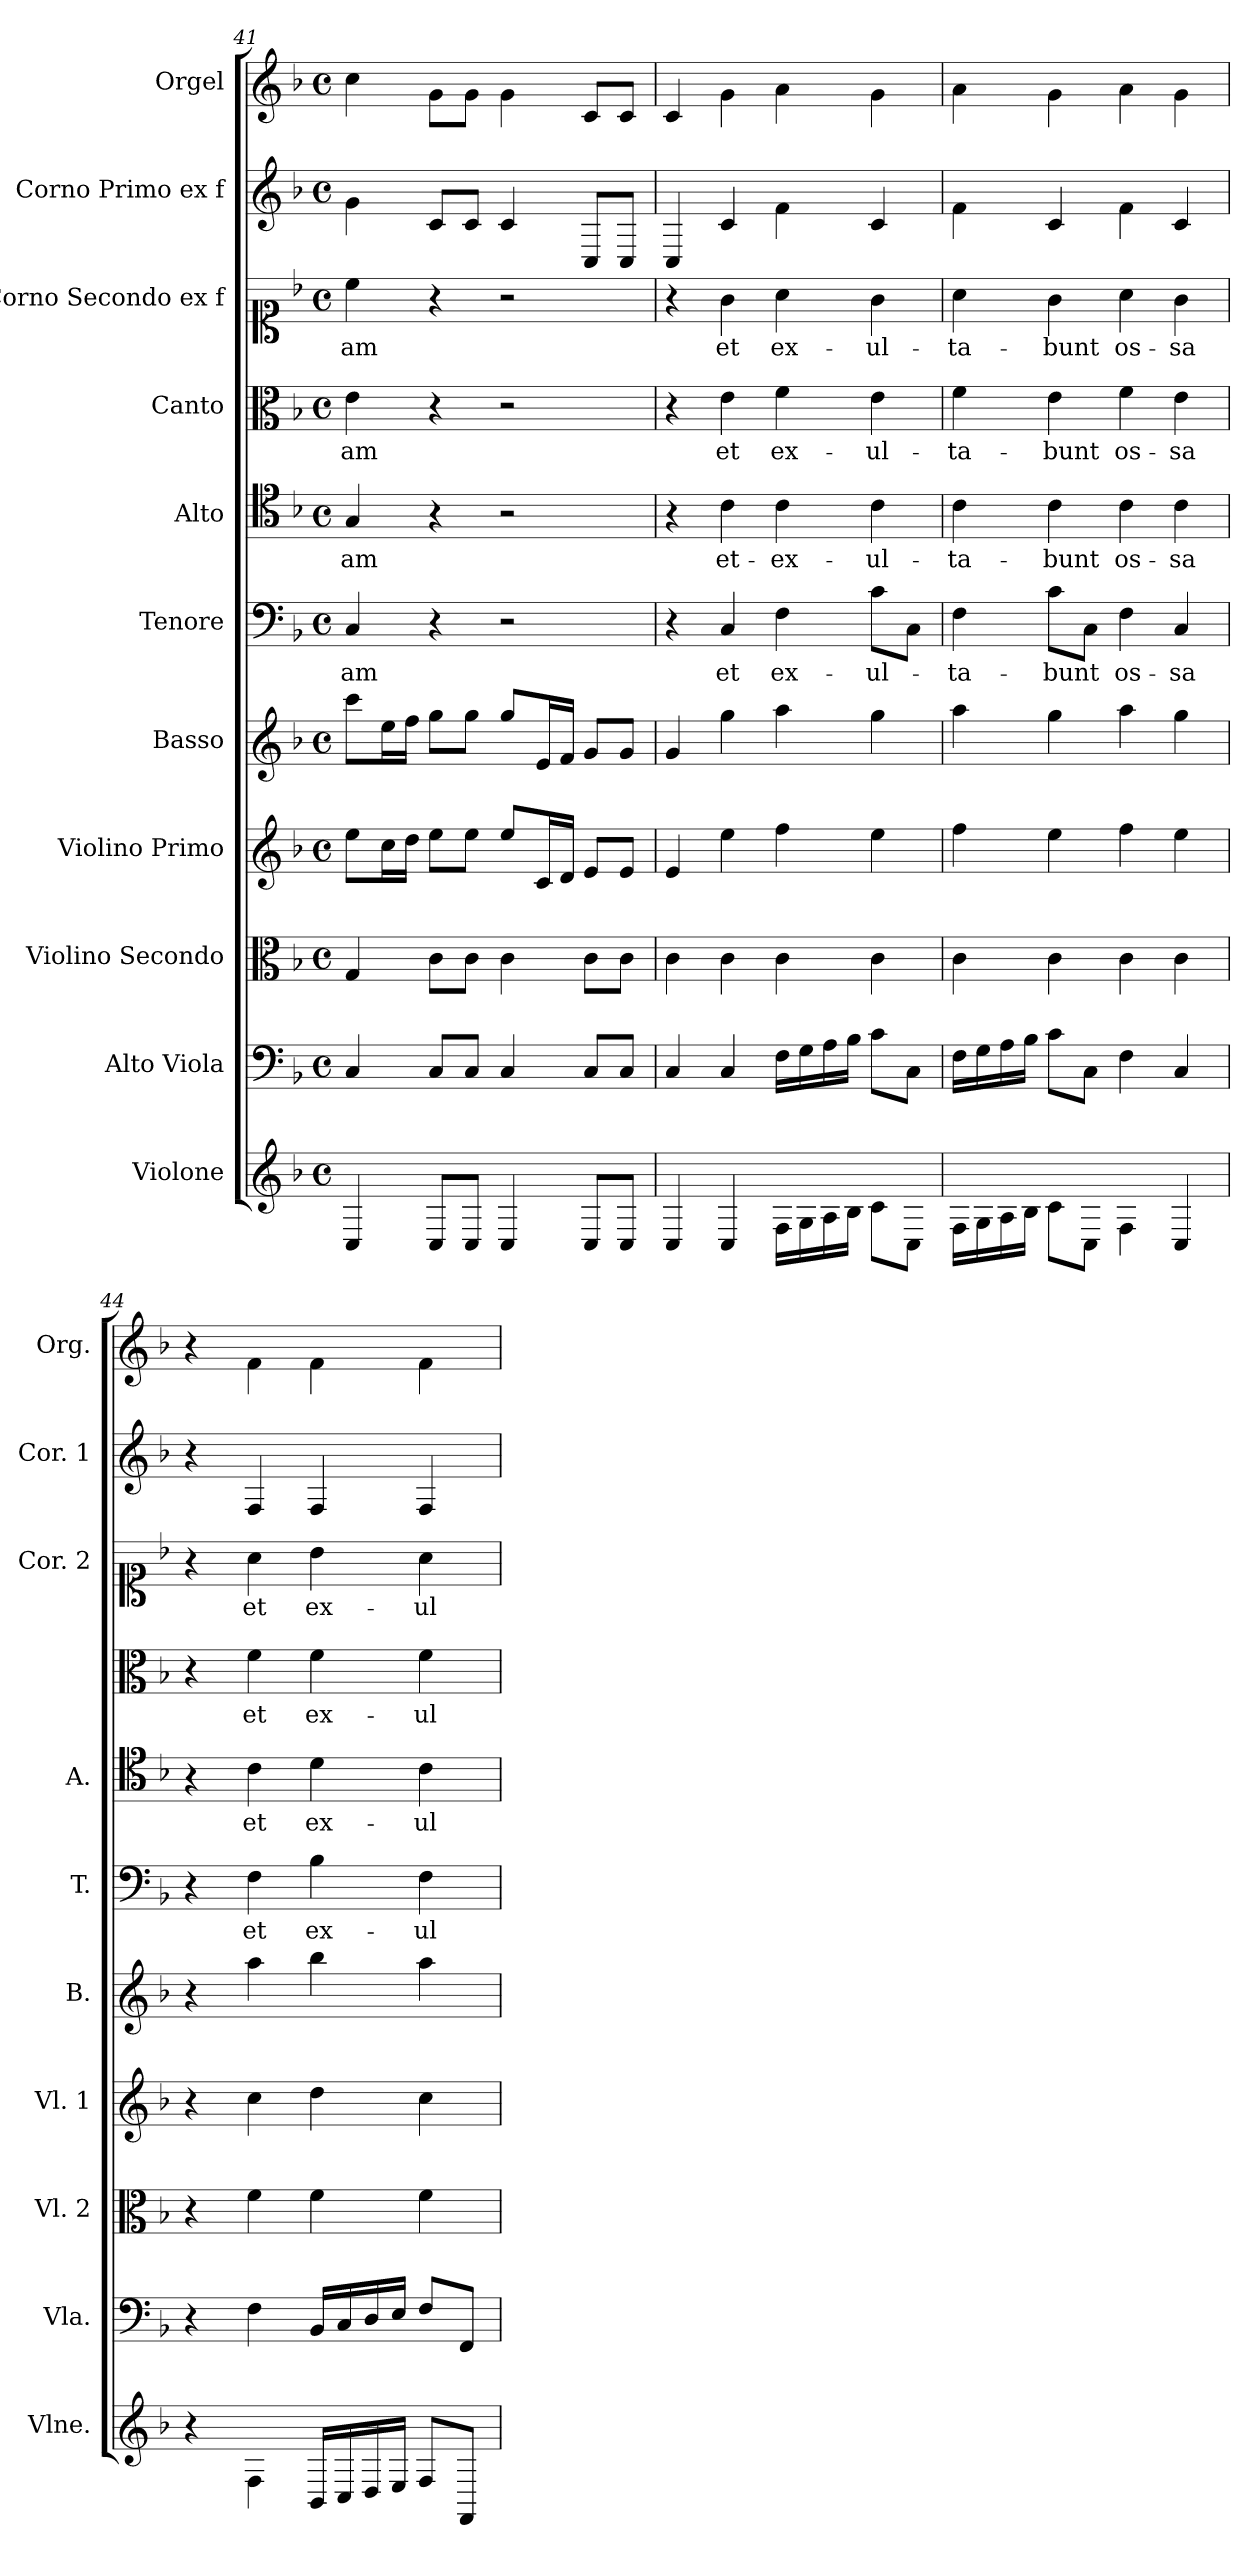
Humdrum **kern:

**kern	**kern	**kern	**kern	**kern	**kern	**text	**kern	**text	**kern	**text	**kern	**text	**kern	**kern
*part11	*part10	*part9	*part8	*part7	*part6	*part6	*part5	*part5	*part4	*part4	*part3	*part3	*part2	*part1
*staff11	*staff10	*staff9	*staff8	*staff7	*staff6	*staff6	*staff5	*staff5	*staff4	*staff4	*staff3	*staff3	*staff2	*staff1
*I"Violone	*I"Alto Viola	*I"Violino Secondo	*I"Violino Primo	*I"Basso	*I"Tenore	*	*I"Alto	*	*I"Canto	*	*I"Corno Secondo ex f	*	*I"Corno Primo ex f	*I"Orgel
*I'Vlne.	*I'Vla.	*I'Vl. 2	*I'Vl. 1	*I'B.	*I'T.	*	*I'A.	*	*	*	*I'Cor. 2	*	*I'Cor. 1	*I'Org.
!!LO:PB:g=z
*clefG2	*clefF4	*clefC3	*clefG2	*clefG2	*clefF4	*	*clefC4	*	*clefC3	*	*clefC1	*	*clefG2	*clefG2
*	*ITrd7c12	*	*	*	*	*	*	*	*	*	*	*	*ITrd0c7	*ITrd0c7
*k[b-]	*k[b-]	*k[b-]	*k[b-]	*k[b-]	*k[b-]	*	*k[b-]	*	*k[b-]	*	*k[b-]	*	*k[b-]	*k[b-]
*M4/4	*M4/4	*M4/4	*M4/4	*M4/4	*M4/4	*	*M4/4	*	*M4/4	*	*M4/4	*	*M4/4	*M4/4
*met(c)	*met(c)	*met(c)	*met(c)	*met(c)	*met(c)	*	*met(c)	*	*met(c)	*	*met(c)	*	*met(c)	*met(c)
=41	=41	=41	=41	=41	=41	=41	=41	=41	=41	=41	=41	=41	=41	=41
4C/	4CC/	4G/	8ee\L	8ccc\L	4C/	-am	4G/	-am	4e\	-am	4cc\	-am	4g\	4cc\
.	.	.	16cc\L	16ee\L	.	.	.	.	.	.	.	.	.	.
.	.	.	16dd\JJ	16ff\JJ	.	.	.	.	.	.	.	.	.	.
8C/L	8CC/L	8c\L	8ee\L	8gg\L	4r	.	4r	.	4r	.	4r	.	8c/L	8g\L
8C/J	8CC/J	8c\J	8ee\J	8gg\J	.	.	.	.	.	.	.	.	8c/J	8g\J
4C/	4CC/	4c\	8ee/L	8gg/L	2r	.	2r	.	2r	.	2r	.	4c/	4g\
.	.	.	16c/L	16e/L	.	.	.	.	.	.	.	.	.	.
.	.	.	16d/JJ	16f/JJ	.	.	.	.	.	.	.	.	.	.
8C/L	8CC/L	8c\L	8e/L	8g/L	.	.	.	.	.	.	.	.	8C/L	8c/L
8C/J	8CC/J	8c\J	8e/J	8g/J	.	.	.	.	.	.	.	.	8C/J	8c/J
=42	=42	=42	=42	=42	=42	=42	=42	=42	=42	=42	=42	=42	=42	=42
4C/	4CC/	4c\	4e/	4g/	4r	.	4r	.	4r	.	4r	.	4C/	4c/
4C/	4CC/	4c\	4ee\	4gg\	4C/	et	4c\	et-	4e\	et	4g\	et	4c/	4g\
16F\LL	16FF\LL	4c\	4ff\	4aa\	4F\	ex-	4c\	-ex-	4f\	ex-	4a\	ex-	4f\	4a\
16G\	16GG\	.	.	.	.	.	.	.	.	.	.	.	.	.
16A\	16AA\	.	.	.	.	.	.	.	.	.	.	.	.	.
16B-\JJ	16BB-\JJ	.	.	.	.	.	.	.	.	.	.	.	.	.
8c\L	8C\L	4c\	4ee\	4gg\	8c\L	-ul-	4c\	-ul-	4e\	-ul-	4g\	-ul-	4c/	4g\
8C\J	8CC\J	.	.	.	8C\J	.	.	.	.	.	.	.	.	.
=43	=43	=43	=43	=43	=43	=43	=43	=43	=43	=43	=43	=43	=43	=43
16F\LL	16FF\LL	4c\	4ff\	4aa\	4F\	-ta-	4c\	-ta-	4f\	-ta-	4a\	-ta-	4f\	4a\
16G\	16GG\	.	.	.	.	.	.	.	.	.	.	.	.	.
16A\	16AA\	.	.	.	.	.	.	.	.	.	.	.	.	.
16B-\JJ	16BB-\JJ	.	.	.	.	.	.	.	.	.	.	.	.	.
8c\L	8C\L	4c\	4ee\	4gg\	8c\L	-bunt	4c\	-bunt	4e\	-bunt	4g\	-bunt	4c/	4g\
8C\J	8CC\J	.	.	.	8C\J	.	.	.	.	.	.	.	.	.
4F\	4FF\	4c\	4ff\	4aa\	4F\	os-	4c\	os-	4f\	os-	4a\	os-	4f\	4a\
4C/	4CC/	4c\	4ee\	4gg\	4C/	-sa	4c\	-sa	4e\	-sa	4g\	-sa	4c/	4g\
=44	=44	=44	=44	=44	=44	=44	=44	=44	=44	=44	=44	=44	=44	=44
4r	4r	4r	4r	4r	4r	.	4r	.	4r	.	4r	.	4r	4r
4F\	4FF\	4f\	4cc\	4aa\	4F\	et	4c\	-et	4f\	et	4a\	et	4F/	4f\
16BB-/LL	16BBB-/LL	4f\	4dd\	4bb-\	4B-\	ex-	4d\	ex-	4f\	ex-	4b-\	ex-	4F/	4f\
16C/	16CC/	.	.	.	.	.	.	.	.	.	.	.	.	.
16D/	16DD/	.	.	.	.	.	.	.	.	.	.	.	.	.
16E/JJ	16EE/JJ	.	.	.	.	.	.	.	.	.	.	.	.	.
8F/L	8FF/L	4f\	4cc\	4aa\	4F\	-ul-	4c\	-ul-	4f\	-ul-	4a\	-ul-	4F/	4f\
8FF/J	8FFF/J	.	.	.	.	.	.	.	.	.	.	.	.	.
=	=	=	=	=	=	=	=	=	=	=	=	=	=	=
*-	*-	*-	*-	*-	*-	*-	*-	*-	*-	*-	*-	*-	*-	*-
